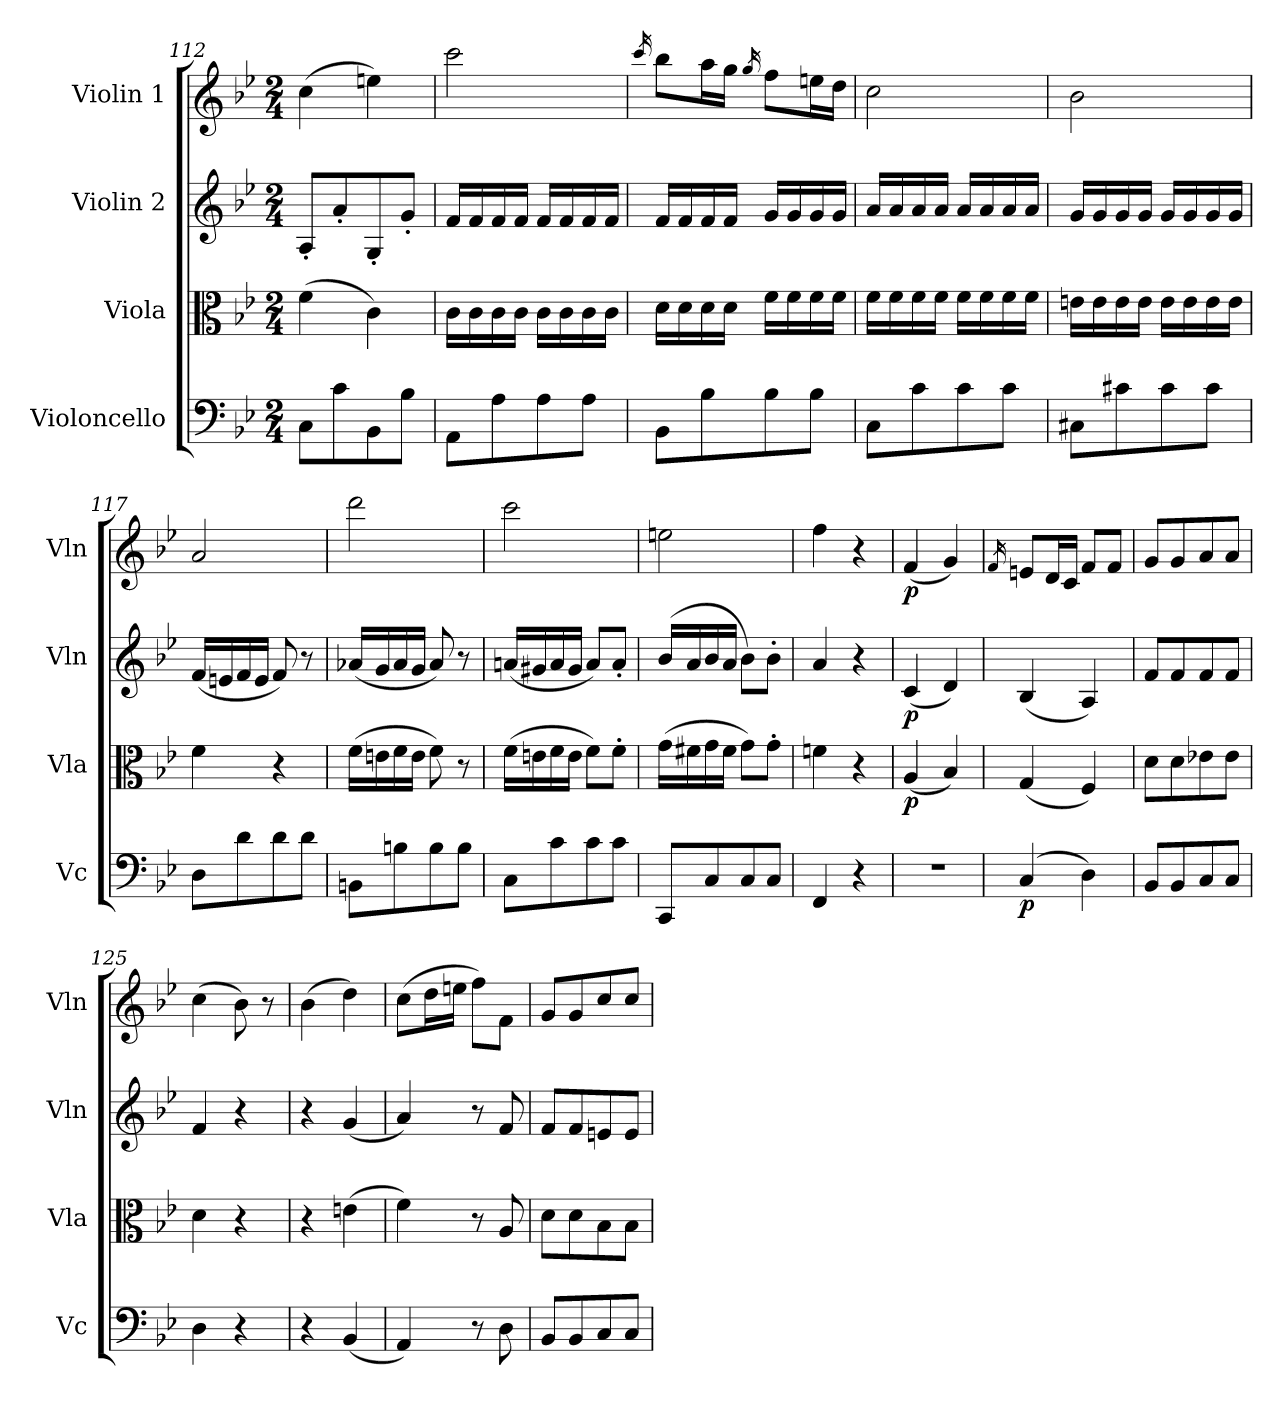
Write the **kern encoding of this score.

**kern	**dynam	**kern	**dynam	**kern	**dynam	**kern	**dynam
*part4	*part4	*part3	*part3	*part2	*part2	*part1	*part1
*staff4	*staff4	*staff3	*staff3	*staff2	*staff2	*staff1	*staff1
*I"Violoncello	*	*I"Viola	*	*I"Violin 2	*	*I"Violin 1	*
*I'Vc	*	*I'Vla	*	*I'Vln	*	*I'Vln	*
*clefF4	*	*clefC3	*	*clefG2	*	*clefG2	*
*k[b-e-]	*	*k[b-e-]	*	*k[b-e-]	*	*k[b-e-]	*
*M2/4	*	*M2/4	*	*M2/4	*	*M2/4	*
=112	=112	=112	=112	=112	=112	=112	=112
8C\L	.	(4f\	.	8A'/L	.	(4cc\	.
8c\	.	.	.	8a'/	.	.	.
8BB-\	.	4c\)	.	8G'/	.	4een\)	.
8B-\J	.	.	.	8g'/J	.	.	.
=113	=113	=113	=113	=113	=113	=113	=113
8AA\L	.	16c\LL	.	16f/LL	.	2ccc\	.
.	.	16c\	.	16f/	.	.	.
8A\	.	16c\	.	16f/	.	.	.
.	.	16c\JJ	.	16f/JJ	.	.	.
8A\	.	16c\LL	.	16f/LL	.	.	.
.	.	16c\	.	16f/	.	.	.
8A\J	.	16c\	.	16f/	.	.	.
.	.	16c\JJ	.	16f/JJ	.	.	.
=114	=114	=114	=114	=114	=114	=114	=114
.	.	.	.	.	.	16qccc/	.
8BB-\L	.	16d\LL	.	16f/LL	.	8bb-\L	.
.	.	16d\	.	16f/	.	.	.
8B-\	.	16d\	.	16f/	.	16aa\L	.
.	.	16d\JJ	.	16f/JJ	.	16gg\JJ	.
.	.	.	.	.	.	16qgg/	.
8B-\	.	16f\LL	.	16g/LL	.	8ff\L	.
.	.	16f\	.	16g/	.	.	.
8B-\J	.	16f\	.	16g/	.	16een\L	.
.	.	16f\JJ	.	16g/JJ	.	16dd\JJ	.
!!LO:LB:g=z
=115	=115	=115	=115	=115	=115	=115	=115
8C\L	.	16f\LL	.	16a/LL	.	2cc\	.
.	.	16f\	.	16a/	.	.	.
8c\	.	16f\	.	16a/	.	.	.
.	.	16f\JJ	.	16a/JJ	.	.	.
8c\	.	16f\LL	.	16a/LL	.	.	.
.	.	16f\	.	16a/	.	.	.
8c\J	.	16f\	.	16a/	.	.	.
.	.	16f\JJ	.	16a/JJ	.	.	.
=116	=116	=116	=116	=116	=116	=116	=116
8C#X\L	.	16en\LL	.	16g/LL	.	2b-\	.
.	.	16e\	.	16g/	.	.	.
8c#X\	.	16e\	.	16g/	.	.	.
.	.	16e\JJ	.	16g/JJ	.	.	.
8c#\	.	16e\LL	.	16g/LL	.	.	.
.	.	16e\	.	16g/	.	.	.
8c#\J	.	16e\	.	16g/	.	.	.
.	.	16e\JJ	.	16g/JJ	.	.	.
=117	=117	=117	=117	=117	=117	=117	=117
8D\L	.	4f\	.	(16f/LL	.	2a/	.
.	.	.	.	16en/	.	.	.
8d\	.	.	.	16f/	.	.	.
.	.	.	.	16e/JJ	.	.	.
8d\	.	4r	.	8f/)	.	.	.
8d\J	.	.	.	8r	.	.	.
=118	=118	=118	=118	=118	=118	=118	=118
8BBn\L	.	(16f\LL	.	(16a-X/LL	.	2ddd\	.
.	.	16en\	.	16g/	.	.	.
8Bn\	.	16f\	.	16a-/	.	.	.
.	.	16e\JJ	.	16g/JJ	.	.	.
8B\	.	8f\)	.	8a-/)	.	.	.
8B\J	.	8r	.	8r	.	.	.
!!LO:LB:g=z
=119	=119	=119	=119	=119	=119	=119	=119
8C\L	.	(16f\LL	.	(16an/LL	.	2ccc\	.
.	.	16en\	.	16g#X/	.	.	.
8c\	.	16f\	.	16a/	.	.	.
.	.	16e\JJ	.	16g#/JJ	.	.	.
8c\	.	8f\L)	.	8a/L)	.	.	.
8c\J	.	8f'\J	.	8a'/J	.	.	.
=120	=120	=120	=120	=120	=120	=120	=120
8CC/L	.	(16g\LL	.	(>16b-/LL	.	2een\	.
.	.	16f#X\	.	16a/	.	.	.
8C/	.	16g\	.	16b-/	.	.	.
.	.	16f#\JJ	.	16a/JJ	.	.	.
8C/	.	8g\L)	.	8b-\L)	.	.	.
8C/J	.	8g'\J	.	8b-'\J	.	.	.
=121	=121	=121	=121	=121	=121	=121	=121
4FF/	.	4fn\	.	4a/	.	4ff\	.
4r	.	4r	.	4r	.	4r	.
=122	=122	=122	=122	=122	=122	=122	=122
!	!	!	!LO:DY:b	!	!LO:DY:b	!	!LO:DY:b
2r	.	(4A/	p	(4c/	p	(4f/	p
.	.	4B-/)	.	4d/)	.	4g/)	.
=123	=123	=123	=123	=123	=123	=123	=123
.	.	.	.	.	.	16qf/	.
!	!LO:DY:b	!	!	!	!	!	!
(4C/	p	(4G/	.	(4B-/	.	8en/L	.
.	.	.	.	.	.	16d/L	.
.	.	.	.	.	.	16c/JJ	.
4D\)	.	4F/)	.	4A/)	.	8f/L	.
.	.	.	.	.	.	8f/J	.
=124	=124	=124	=124	=124	=124	=124	=124
8BB-/L	.	8d\L	.	8f/L	.	8g/L	.
8BB-/	.	8d\	.	8f/	.	8g/	.
8C/	.	8e-X\	.	8f/	.	8a/	.
8C/J	.	8e-\J	.	8f/J	.	8a/J	.
=125	=125	=125	=125	=125	=125	=125	=125
4D\	.	4d\	.	4f/	.	(4cc\	.
4r	.	4r	.	4r	.	8b-\)	.
.	.	.	.	.	.	8r	.
=126	=126	=126	=126	=126	=126	=126	=126
4r	.	4r	.	4r	.	(4b-\	.
(4BB-/	.	(4en\	.	(4g/	.	4dd\)	.
=127	=127	=127	=127	=127	=127	=127	=127
4AA/)	.	4f\)	.	4a/)	.	(8cc\L	.
.	.	.	.	.	.	16dd\L	.
.	.	.	.	.	.	16een\JJ	.
8r	.	8r	.	8r	.	8ff\L)	.
8D\	.	8A/	.	8f/	.	8f\J	.
=128	=128	=128	=128	=128	=128	=128	=128
8BB-/L	.	8d\L	.	8f/L	.	8g/L	.
8BB-/	.	8d\	.	8f/	.	8g/	.
8C/	.	8B-\	.	8en/	.	8cc/	.
8C/J	.	8B-\J	.	8e/J	.	8cc/J	.
=	=	=	=	=	=	=	=
*-	*-	*-	*-	*-	*-	*-	*-
